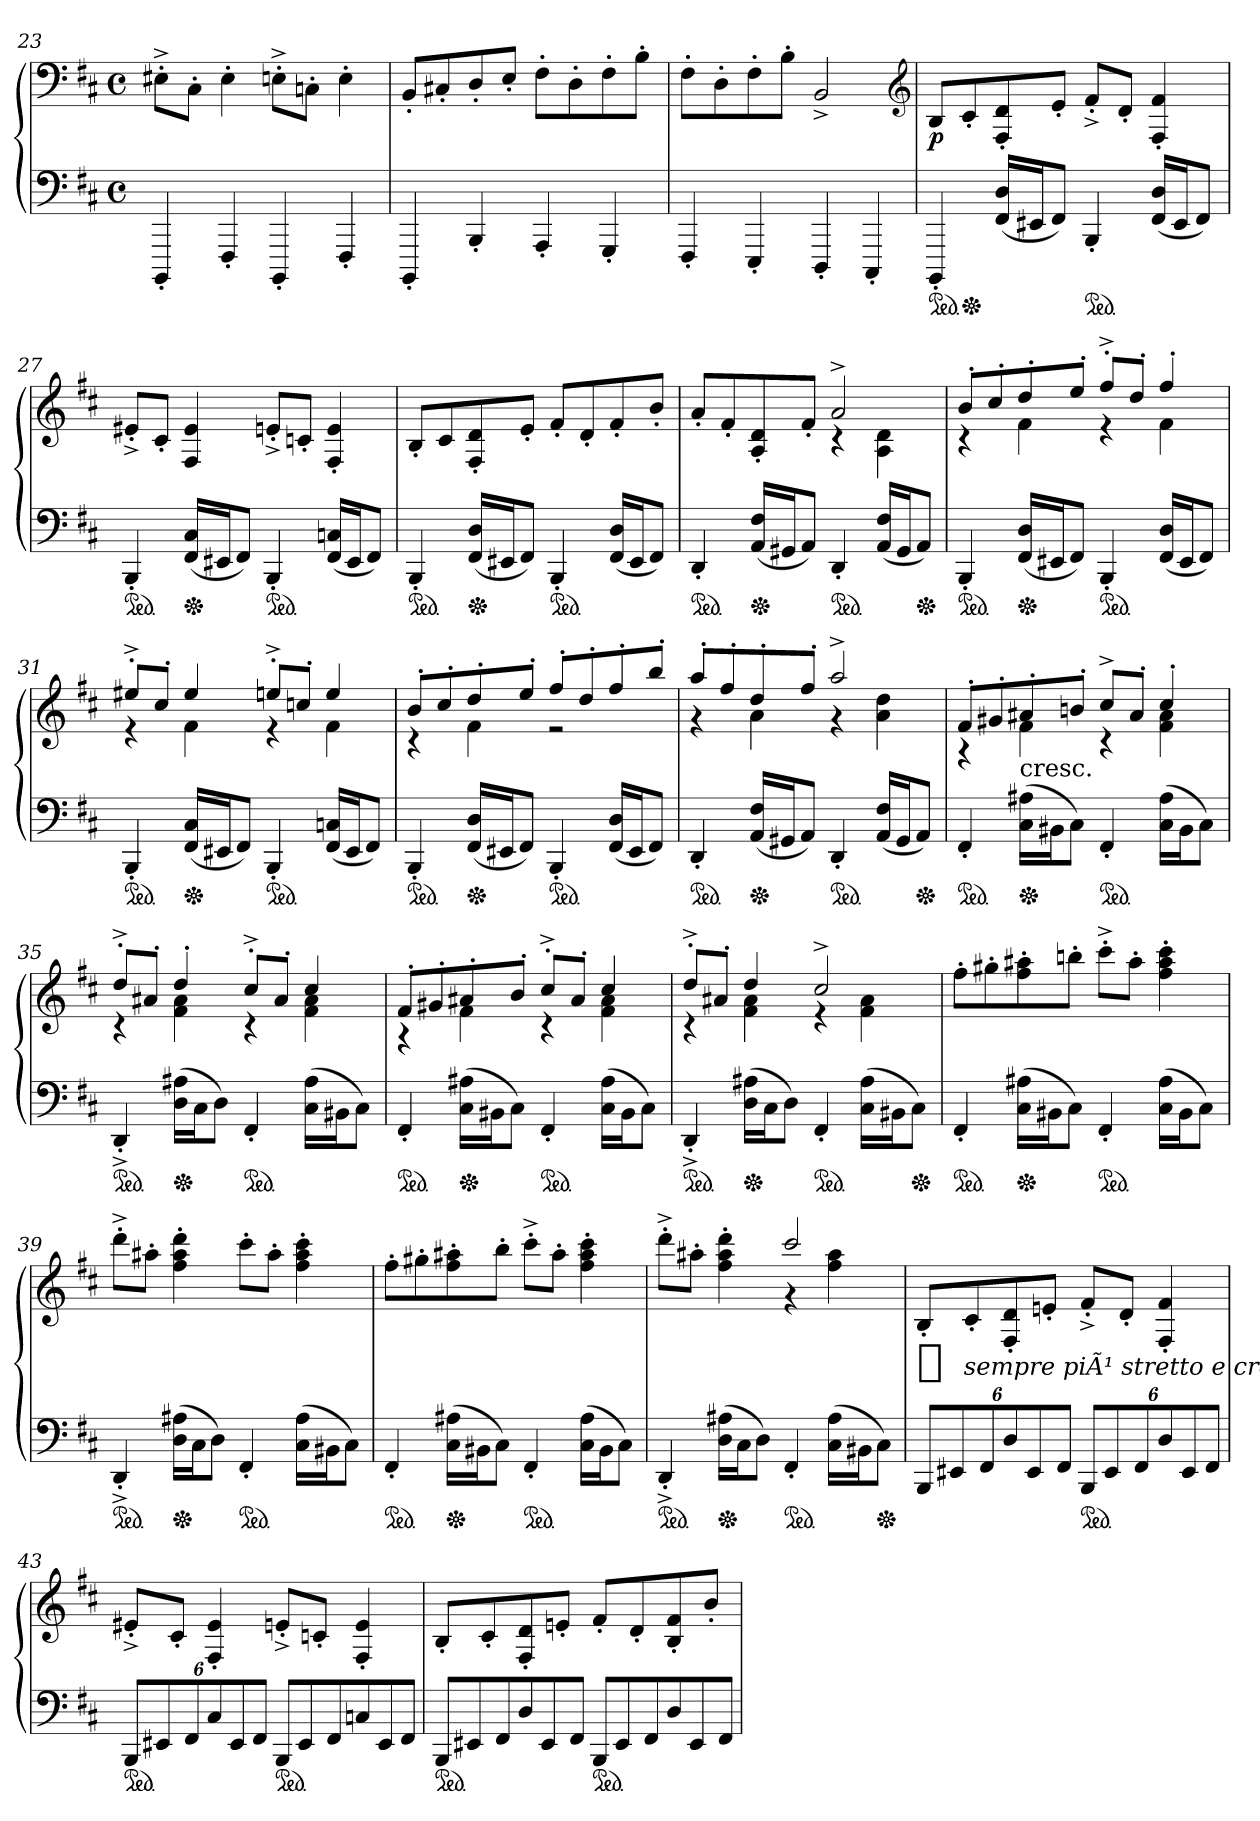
**kern	**kern	**dynam
*part1	*part1	*part1
*staff2	*staff1	*staff1/2
*clefF4	*clefF4	*
*k[f#c#]	*k[f#c#]	*
*M4/4	*M4/4	*
*met(c)	*met(c)	*
=23	=23	=23
4BBBB'	8E#X'^L	.
.	8C#'J	.
4FFF#'	4E#'	.
4BBBB'	8En'^L	.
.	8Cn'J	.
4FFF#'	4E'	.
=24	=24	=24
4BBBB'	8BB'L	.
.	8C#X'	.
4BBB'	8D'	.
.	8E'J	.
4AAA'	8F#'L	.
.	8D'	.
4GGG'	8F#'	.
.	8B'J	.
=25	=25	=25
4FFF#'	8F#'L	.
.	8D'	.
4EEE'	8F#'	.
.	8B'J	.
4DDD'	2BB^	.
4CCC#'	.	.
*	*clefG2	*
!!LO:LB:g=z
=26	=26	=26
*ped	*	*
4BBBB'	8BL	p
*Xped	*	*
.	8c#'	.
(16FF# 16DLL	8F#' 8d'	.
16EE#XJ	.	.
8FF#J)	8e'J	.
*ped	*	*
4BBB'	8f#'^L	.
.	8d'J	.
(16FF# 16DLL	4F#' 4f#'	.
16EE#J	.	.
8FF#J)	.	.
=27	=27	=27
*ped	*	*
4BBB'	8e#X'^L	.
.	8c#'J	.
*Xped	*	*
(16FF# 16C#LL	4F# 4e#	.
16EE#XJ	.	.
8FF#J)	.	.
*ped	*	*
4BBB'	8en'^L	.
.	8cn'J	.
(16FF# 16CnLL	4F#' 4e'	.
16EE#J	.	.
8FF#J)	.	.
=28	=28	=28
*ped	*	*
4BBB'	8B'L	.
.	8c#	.
*Xped	*	*
(16FF# 16DLL	8F#' 8d'	.
16EE#XJ	.	.
8FF#J)	8e'J	.
*ped	*	*
4BBB'	8f#'L	.
.	8d'	.
(16FF# 16DLL	8f#'	.
16EE#J	.	.
8FF#J)	8b'J	.
=29	=29	=29
*	*^	*
*ped	*	*	*
4DD'	2ryy	8a'L	.
.	.	8f#'	.
*Xped	*	*	*
(16AA 16F#LL	.	8A' 8d'	.
16GG#XJ	.	.	.
8AAJ)	.	8f#'J	.
*ped	*	*	*
4DD'	2a^	4r	.
(16AA 16F#LL	.	4A 4d	.
16GG#J	.	.	.
*Xped	*	*	*
8AAJ)	.	.	.
!!LO:LB:g=z	!!
=30	=30	=30	=30
*ped	*	*	*
4BBB'	8b'L	4r	.
.	8cc#'	.	.
*Xped	*	*	*
(16FF# 16DLL	8dd'	4f#	.
16EE#XJ	.	.	.
8FF#J)	8ee'J	.	.
*ped	*	*	*
4BBB'	8ff#'^L	4r	.
.	8dd'J	.	.
(16FF# 16DLL	4ff#'	4f#	.
16EE#J	.	.	.
8FF#J)	.	.	.
=31	=31	=31	=31
*ped	*	*	*
4BBB'	8ee#X'^L	4r	.
.	8cc#'J	.	.
*Xped	*	*	*
(16FF# 16C#LL	4ee#	4f#	.
16EE#XJ	.	.	.
8FF#J)	.	.	.
*ped	*	*	*
4BBB'	8een'^L	4r	.
.	8ccn'J	.	.
(16FF# 16CnLL	4ee	4f#	.
16EE#J	.	.	.
8FF#J)	.	.	.
=32	=32	=32	=32
*ped	*	*	*
4BBB'	8b'L	4r	.
.	8cc#'	.	.
*Xped	*	*	*
(16FF# 16DLL	8dd'	4f#	.
16EE#XJ	.	.	.
8FF#J)	8ee'J	.	.
*ped	*	*	*
4BBB'	8ff#'L	2r	.
.	8dd'	.	.
(16FF# 16DLL	8ff#'	.	.
16EE#J	.	.	.
8FF#J)	8bb'J	.	.
=33	=33	=33	=33
*ped	*	*	*
4DD'	8aa'L	4r	.
.	8ff#'	.	.
*Xped	*	*	*
(16AA 16F#LL	8dd'	4a	.
16GG#XJ	.	.	.
8AAJ)	8ff#'J	.	.
*ped	*	*	*
4DD'	2aa^	4r	.
(16AA 16F#LL	.	4a 4dd	.
16GG#J	.	.	.
*Xped	*	*	*
8AAJ)	.	.	.
!!LO:LB:g=z	!!
=34	=34	=34	=34
*ped	*	*	*
4FF#'	8f#'L	4r	.
.	8g#X'	.	.
!	!LO:TX:c:t=cresc.	!	!
*Xped	*	*	*
(16C#\ 16A#X\LL	8a#X'	4f#	.
16BB#X\J	.	.	.
8C#\J)	8bn'J	.	.
*ped	*	*	*
4FF#'	8cc#^L	4r	.
.	8a#'J	.	.
(16C#\ 16A#\LL	4cc#'	4f# 4a#	.
16BB#\J	.	.	.
8C#\J)	.	.	.
=35	=35	=35	=35
*ped	*	*	*
4DD'^	8dd'^L	4r	.
.	8a#X'J	.	.
*Xped	*	*	*
(16D 16A#XLL	4dd'	4f# 4a#	.
16C#J	.	.	.
8DJ)	.	.	.
*ped	*	*	*
4FF#'	8cc#'^L	4r	.
.	8a#'J	.	.
(16C#\ 16A#\LL	4cc#	4f# 4a#	.
16BB#X\J	.	.	.
8C#\J)	.	.	.
=36	=36	=36	=36
*ped	*	*	*
4FF#'	8f#'L	4r	.
.	8g#X'	.	.
*Xped	*	*	*
(16C#\ 16A#X\LL	8a#X'	4f#	.
16BB#X\J	.	.	.
8C#\J)	8b'J	.	.
*ped	*	*	*
4FF#'	8cc#'^L	4r	.
.	8a#'J	.	.
(16C#\ 16A#\LL	4cc#	4f# 4a#	.
16BB#\J	.	.	.
8C#\J)	.	.	.
=37	=37	=37	=37
*ped	*	*	*
4DD'^	8dd'^L	4r	.
.	8a#X'J	.	.
*Xped	*	*	*
(16D 16A#XLL	4dd	4f# 4a#	.
16C#J	.	.	.
8DJ)	.	.	.
*ped	*	*	*
4FF#'	2cc#^	4r	.
(16C#\ 16A#\LL	.	4f# 4a#	.
16BB#X\J	.	.	.
*Xped	*	*	*
8C#\J)	.	.	.
*	*v	*v	*
!!LO:LB:g=z
=38	=38	=38
*ped	*	*
4FF#'	8ff#'L	.
.	8gg#X'	.
*Xped	*	*
(16C#\ 16A#X\LL	8ff#' 8aa#X'	.
16BB#X\J	.	.
8C#\J)	8bbn'J	.
*ped	*	*
4FF#'	8ccc#'^L	.
.	8aa#'J	.
(16C#\ 16A#\LL	4ff#' 4aa#' 4ccc#'	.
16BB#\J	.	.
8C#\J)	.	.
=39	=39	=39
*ped	*	*
4DD'^	8ddd'^L	.
.	8aa#X'J	.
*Xped	*	*
(16D 16A#XLL	4ff#' 4aa#' 4ddd'	.
16C#J	.	.
8DJ)	.	.
*ped	*	*
4FF#'	8ccc#'L	.
.	8aa#'J	.
(16C#\ 16A#\LL	4ff#' 4aa#' 4ccc#'	.
16BB#X\J	.	.
8C#\J)	.	.
=40	=40	=40
*ped	*	*
4FF#'	8ff#'L	.
.	8gg#X'	.
*Xped	*	*
(16C#\ 16A#X\LL	8ff#' 8aa#X'	.
16BB#X\J	.	.
8C#\J)	8bb'J	.
*ped	*	*
4FF#'	8ccc#'^L	.
.	8aa#'J	.
(16C#\ 16A#\LL	4ff#' 4aa#' 4ccc#'	.
16BB#\J	.	.
8C#\J)	.	.
=41	=41	=41
*	*^	*
*ped	*	*	*
4DD'^	2ryy	8ddd'^L	.
.	.	8aa#X'J	.
*Xped	*	*	*
(16D 16A#XLL	.	4ff#' 4aa#' 4ddd'	.
16C#J	.	.	.
8DJ)	.	.	.
*ped	*	*	*
4FF#'	2ccc#	4r	.
(16C#\ 16A#\LL	.	4ff# 4aa#	.
16BB#X\J	.	.	.
*Xped	*	*	*
8C#\J)	.	.	.
*	*v	*v	*
!!LO:LB:g=z
=42	=42	=42
*Xbrackettup	*	*
!	!	!LO:DY:t=%s sempre piÃ¹ stretto e cresc.
12BBBL	8B'L	mf
12EE#X	.	.
.	8c#'	.
12FF#	.	.
12D	8F#' 8d'	.
12EE#	.	.
.	8en'J	.
12FF#J	.	.
*ped	*	*
12BBBL	8f#'^L	.
12EE#	.	.
.	8d'J	.
12FF#	.	.
12D	4F#' 4f#'	.
12EE#	.	.
12FF#J	.	.
=43	=43	=43
*ped	*	*
12BBBL	8e#X'^L	.
12EE#X	.	.
.	8c#'J	.
12FF#	.	.
12C#	4F#' 4e#'	.
12EE#	.	.
12FF#J	.	.
*Xtuplet	*	*
*ped	*	*
12BBBL	8en'^L	.
12EE#	.	.
.	8cn'J	.
12FF#	.	.
12Cn	4F#' 4e'	.
12EE#	.	.
12FF#J	.	.
=44	=44	=44
*ped	*	*
12BBBL	8B'L	.
12EE#X	.	.
.	8c#'	.
12FF#	.	.
12D	8F#' 8d'	.
12EE#	.	.
.	8en'J	.
12FF#J	.	.
*ped	*	*
12BBBL	8f#'L	.
12EE#	.	.
.	8d'	.
12FF#	.	.
12D	8B' 8f#'	.
12EE#	.	.
.	8b'J	.
12FF#J	.	.
=	=	=
*-	*-	*-
